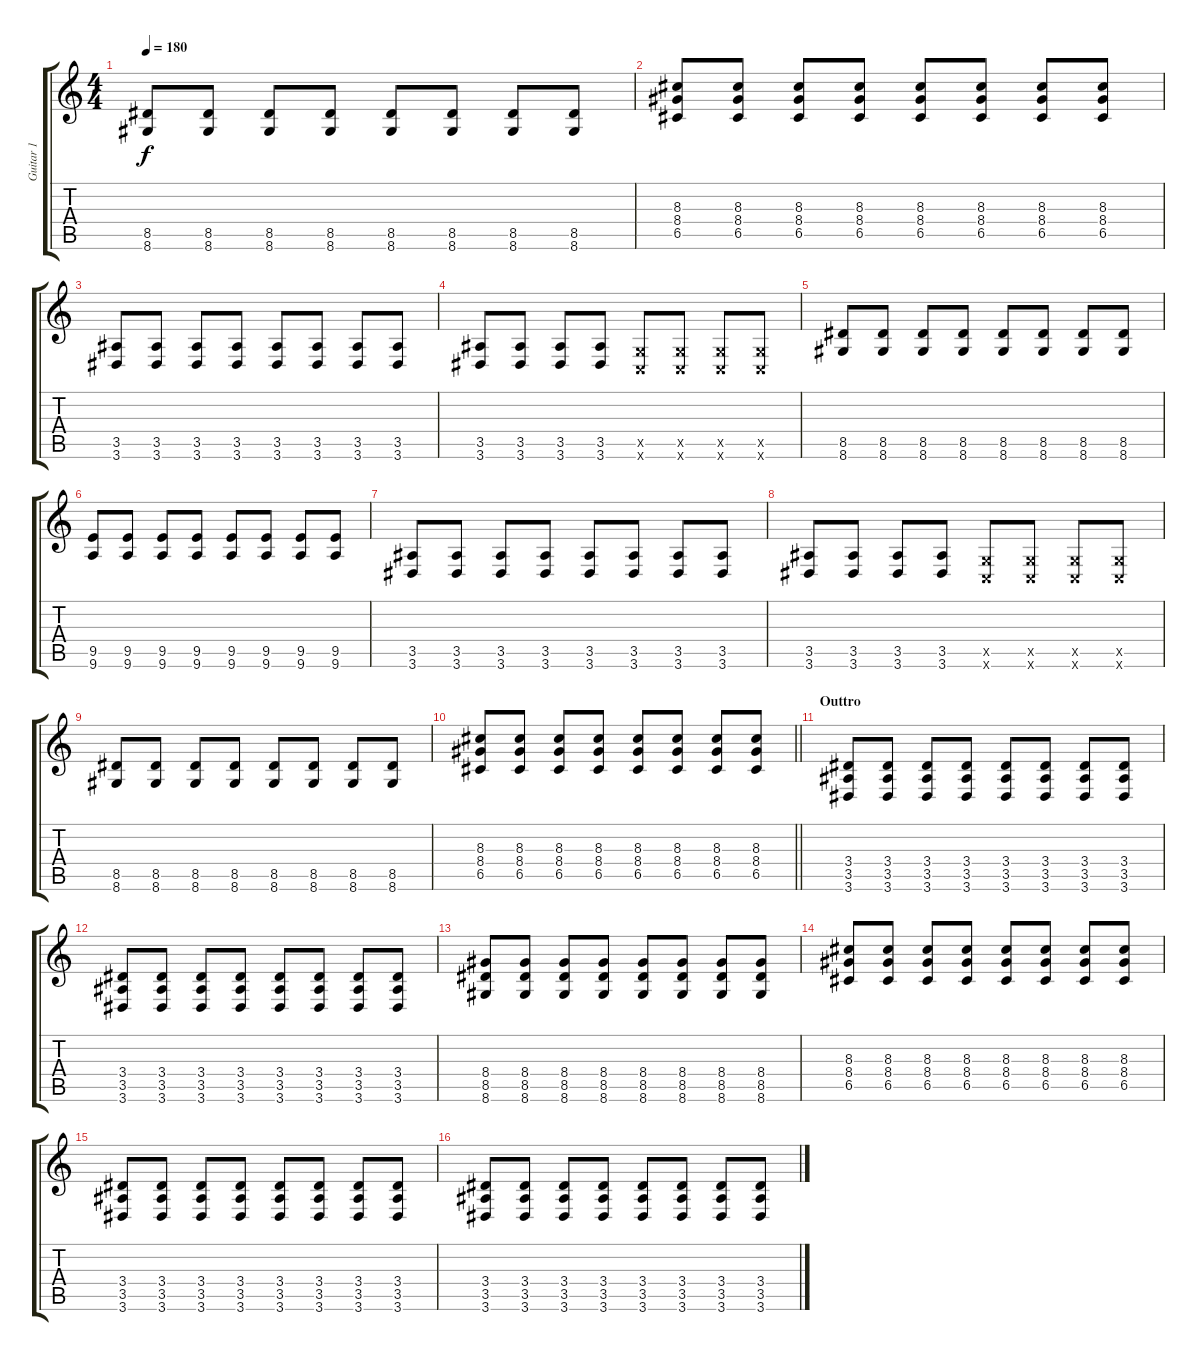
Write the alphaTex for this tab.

\track ("Guitar 1" "Guitar 1") {instrument distortionguitar}
\staff {score tabs}
\tuning (D4 A3 F3 C3 G2 C2) {hide}
\ts (4 4)
\tempo 180
\clef g2
\ks c
(8.5 8.6).8{dy f} (8.5 8.6).8 (8.5 8.6).8 (8.5 8.6).8 (8.5 8.6).8 (8.5 8.6).8 (8.5 8.6).8 (8.5 8.6).8 |
(8.3 8.4 6.5).8 (8.3 8.4 6.5).8 (8.3 8.4 6.5).8 (8.3 8.4 6.5).8 (8.3 8.4 6.5).8 (8.3 8.4 6.5).8 (8.3 8.4 6.5).8 (8.3 8.4 6.5).8 |
(3.5 3.6).8 (3.5 3.6).8 (3.5 3.6).8 (3.5 3.6).8 (3.5 3.6).8 (3.5 3.6).8 (3.5 3.6).8 (3.5 3.6).8 |
(3.5 3.6).8 (3.5 3.6).8 (3.5 3.6).8 (3.5 3.6).8 (0.5{x} 0.6{x}).8 (0.5{x} 0.6{x}).8 (0.5{x} 0.6{x}).8 (0.5{x} 0.6{x}).8 |
(8.5 8.6).8 (8.5 8.6).8 (8.5 8.6).8 (8.5 8.6).8 (8.5 8.6).8 (8.5 8.6).8 (8.5 8.6).8 (8.5 8.6).8 |
(9.5 9.6).8 (9.5 9.6).8 (9.5 9.6).8 (9.5 9.6).8 (9.5 9.6).8 (9.5 9.6).8 (9.5 9.6).8 (9.5 9.6).8 |
(3.5 3.6).8 (3.5 3.6).8 (3.5 3.6).8 (3.5 3.6).8 (3.5 3.6).8 (3.5 3.6).8 (3.5 3.6).8 (3.5 3.6).8 |
(3.5 3.6).8 (3.5 3.6).8 (3.5 3.6).8 (3.5 3.6).8 (0.5{x} 0.6{x}).8 (0.5{x} 0.6{x}).8 (0.5{x} 0.6{x}).8 (0.5{x} 0.6{x}).8 |
(8.5 8.6).8 (8.5 8.6).8 (8.5 8.6).8 (8.5 8.6).8 (8.5 8.6).8 (8.5 8.6).8 (8.5 8.6).8 (8.5 8.6).8 |
\barLineRight lightlight
(8.3 8.4 6.5).8 (8.3 8.4 6.5).8 (8.3 8.4 6.5).8 (8.3 8.4 6.5).8 (8.3 8.4 6.5).8 (8.3 8.4 6.5).8 (8.3 8.4 6.5).8 (8.3 8.4 6.5).8 |
\section ("" "Outtro")
(3.4 3.5 3.6).8 (3.4 3.5 3.6).8 (3.4 3.5 3.6).8 (3.4 3.5 3.6).8 (3.4 3.5 3.6).8 (3.4 3.5 3.6).8 (3.4 3.5 3.6).8 (3.4 3.5 3.6).8 |
(3.4 3.5 3.6).8 (3.4 3.5 3.6).8 (3.4 3.5 3.6).8 (3.4 3.5 3.6).8 (3.4 3.5 3.6).8 (3.4 3.5 3.6).8 (3.4 3.5 3.6).8 (3.4 3.5 3.6).8 |
(8.4 8.5 8.6).8 (8.4 8.5 8.6).8 (8.4 8.5 8.6).8 (8.4 8.5 8.6).8 (8.4 8.5 8.6).8 (8.4 8.5 8.6).8 (8.4 8.5 8.6).8 (8.4 8.5 8.6).8 |
(8.3 8.4 6.5).8 (8.3 8.4 6.5).8 (8.3 8.4 6.5).8 (8.3 8.4 6.5).8 (8.3 8.4 6.5).8 (8.3 8.4 6.5).8 (8.3 8.4 6.5).8 (8.3 8.4 6.5).8 |
(3.4 3.5 3.6).8 (3.4 3.5 3.6).8 (3.4 3.5 3.6).8 (3.4 3.5 3.6).8 (3.4 3.5 3.6).8 (3.4 3.5 3.6).8 (3.4 3.5 3.6).8 (3.4 3.5 3.6).8 |
(3.4 3.5 3.6).8 (3.4 3.5 3.6).8 (3.4 3.5 3.6).8 (3.4 3.5 3.6).8 (3.4 3.5 3.6).8 (3.4 3.5 3.6).8 (3.4 3.5 3.6).8 (3.4 3.5 3.6).8
